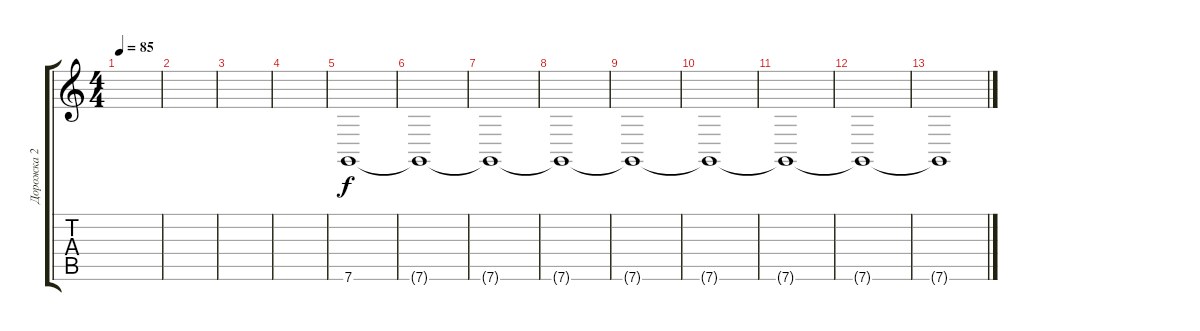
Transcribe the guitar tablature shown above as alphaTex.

\track ("Дорожка 2" "Дорожка 2") {instrument stringensemble1}
\staff {score tabs}
\tuning (E4 B3 G3 D3 A2 C2) {hide}
\ts (4 4)
\tempo 85
\clef g2
\ks c
|
|
|
|
7.6.1{dy f} |
7.6{t}.1 |
7.6{t}.1 |
7.6{t}.1 |
7.6{t}.1{volume 0} |
7.6{t}.1 |
7.6{t}.1 |
7.6{t}.1 |
7.6{t}.1
